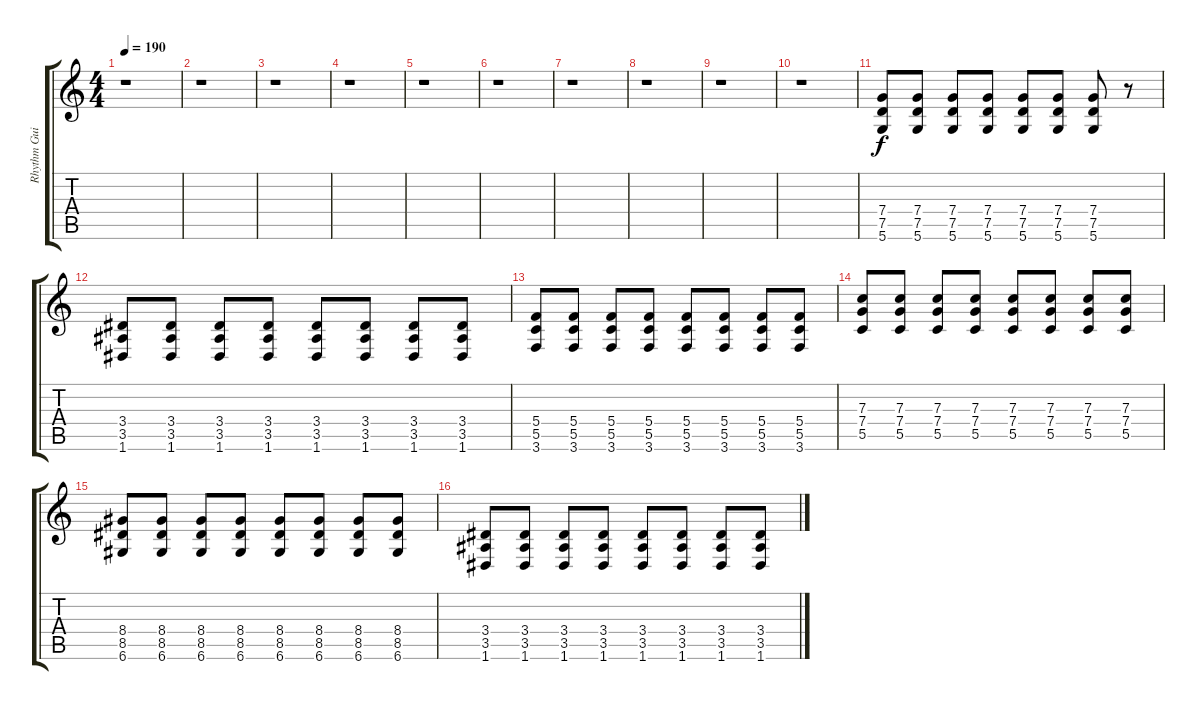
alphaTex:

\track ("Rhythm Guitar  " "Rhythm Gui") {instrument overdrivenguitar}
\staff {score tabs}
\tuning (D4 A3 F3 C3 G2 D2) {hide}
\ts (4 4)
\tempo 190
\clef g2
\ks c
r.1{dy f} |
r.1 |
r.1 |
r.1 |
r.1 |
r.1 |
r.1 |
r.1 |
r.1 |
r.1 |
(7.4 7.5 5.6).8 (7.4 7.5 5.6).8 (7.4 7.5 5.6).8 (7.4 7.5 5.6).8 (7.4 7.5 5.6).8 (7.4 7.5 5.6).8 (7.4 7.5 5.6).8 r.8 |
(3.4 3.5 1.6).8 (3.4 3.5 1.6).8 (3.4 3.5 1.6).8 (3.4 3.5 1.6).8 (3.4 3.5 1.6).8 (3.4 3.5 1.6).8 (3.4 3.5 1.6).8 (3.4 3.5 1.6).8 |
(5.4 5.5 3.6).8 (5.4 5.5 3.6).8 (5.4 5.5 3.6).8 (5.4 5.5 3.6).8 (5.4 5.5 3.6).8 (5.4 5.5 3.6).8 (5.4 5.5 3.6).8 (5.4 5.5 3.6).8 |
(7.3 7.4 5.5).8 (7.3 7.4 5.5).8 (7.3 7.4 5.5).8 (7.3 7.4 5.5).8 (7.3 7.4 5.5).8 (7.3 7.4 5.5).8 (7.3 7.4 5.5).8 (7.3 7.4 5.5).8 |
(8.4 8.5 6.6).8 (8.4 8.5 6.6).8 (8.4 8.5 6.6).8 (8.4 8.5 6.6).8 (8.4 8.5 6.6).8 (8.4 8.5 6.6).8 (8.4 8.5 6.6).8 (8.4 8.5 6.6).8 |
(3.4 3.5 1.6).8 (3.4 3.5 1.6).8 (3.4 3.5 1.6).8 (3.4 3.5 1.6).8 (3.4 3.5 1.6).8 (3.4 3.5 1.6).8 (3.4 3.5 1.6).8 (3.4 3.5 1.6).8
